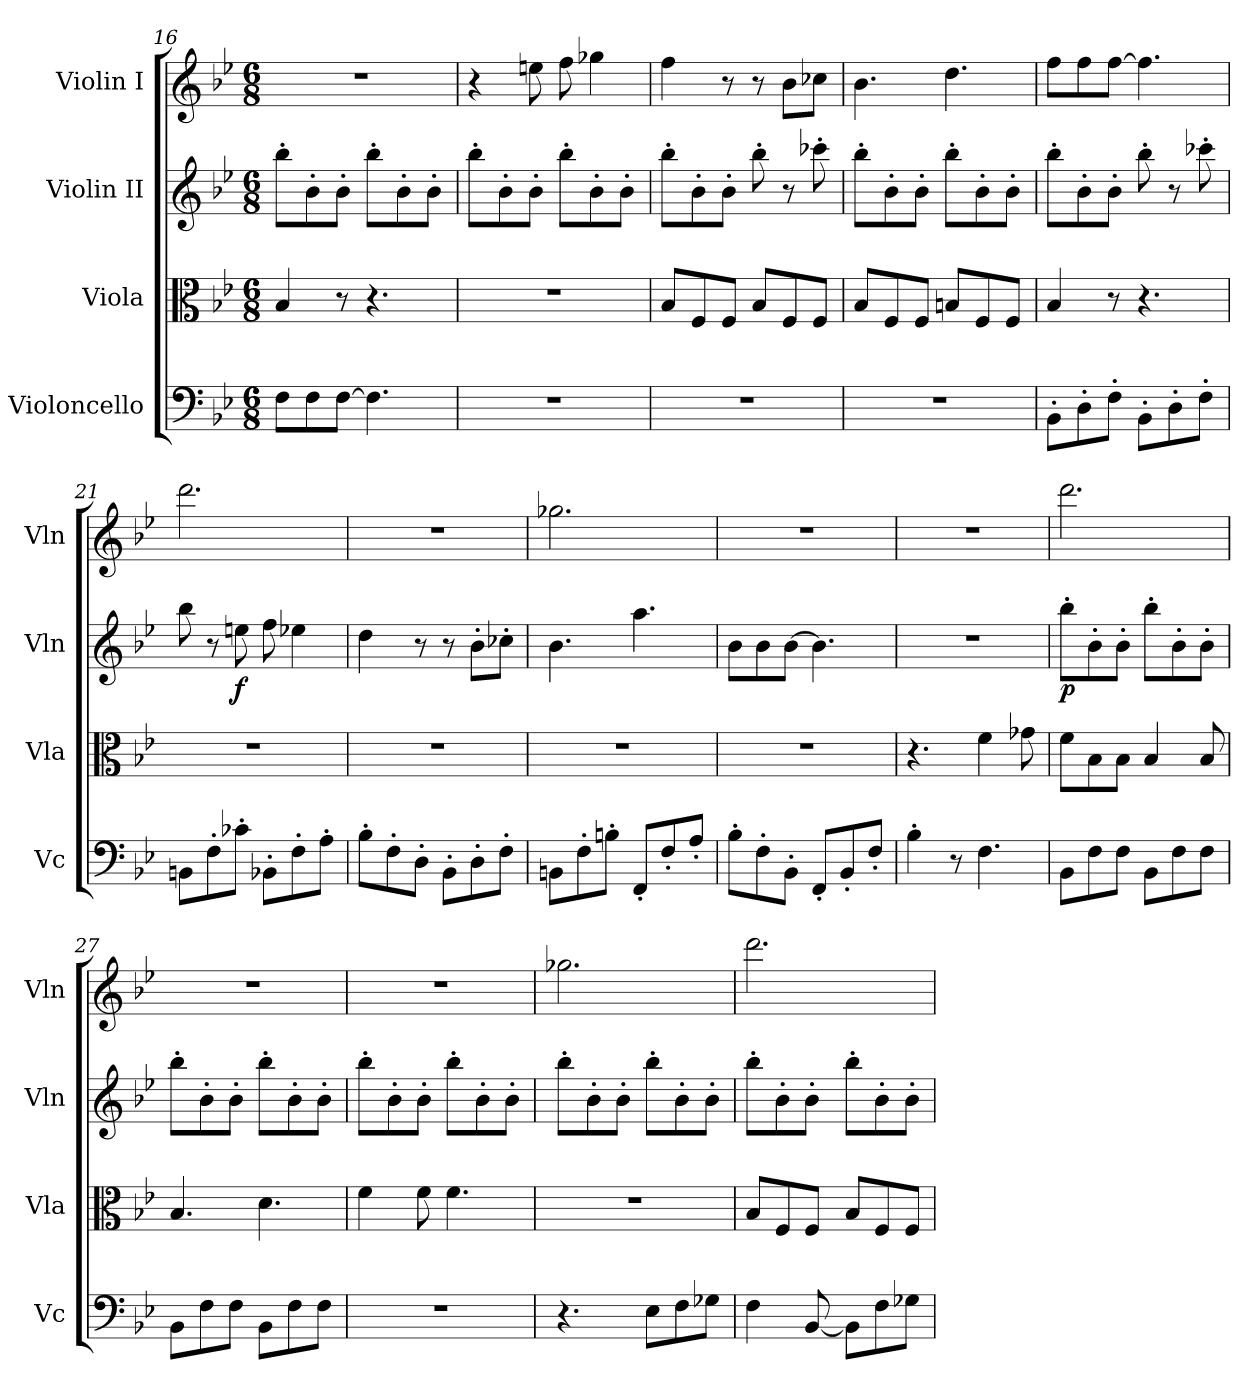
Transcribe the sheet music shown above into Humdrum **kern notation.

**kern	**kern	**kern	**dynam	**kern
*part4	*part3	*part2	*part2	*part1
*staff4	*staff3	*staff2	*staff2	*staff1
*I"Violoncello	*I"Viola	*I"Violin II	*	*I"Violin I
*I'Vc	*I'Vla	*I'Vln	*	*I'Vln
*clefF4	*clefC3	*clefG2	*	*clefG2
*k[b-e-]	*k[b-e-]	*k[b-e-]	*	*k[b-e-]
*M6/8	*M6/8	*M6/8	*	*M6/8
=16	=16	=16	=16	=16
8F\L	4B-/	8bb-'\L	.	2.r
8F\	.	8b-'\	.	.
[8F\J	8r	8b-'\J	.	.
4.F\]	4.r	8bb-'\L	.	.
.	.	8b-'\	.	.
.	.	8b-'\J	.	.
=17	=17	=17	=17	=17
2.r	2.r	8bb-'\L	.	4r
.	.	8b-'\	.	.
.	.	8b-'\J	.	8een\
.	.	8bb-'\L	.	8ff\
.	.	8b-'\	.	4gg-X\
.	.	8b-'\J	.	.
=18	=18	=18	=18	=18
2.r	8B-/L	8bb-'\L	.	4ff\
.	8F/	8b-'\	.	.
.	8F/J	8b-'\J	.	8r
.	8B-/L	8bb-'\	.	8r
.	8F/	8r	.	8b-\L
.	8F/J	8ccc-X'\	.	8cc-X\J
=19	=19	=19	=19	=19
2.r	8B-/L	8bb-'\L	.	4.b-\
.	8F/	8b-'\	.	.
.	8F/J	8b-'\J	.	.
.	8Bn/L	8bb-'\L	.	4.dd\
.	8F/	8b-'\	.	.
.	8F/J	8b-'\J	.	.
=20	=20	=20	=20	=20
8BB-'\L	4B-/	8bb-'\L	.	8ff\L
8D'\	.	8b-'\	.	8ff\
8F'\J	8r	8b-'\J	.	[8ff\J
8BB-'\L	4.r	8bb-'\	.	4.ff\]
8D'\	.	8r	.	.
8F'\J	.	8ccc-X'\	.	.
=21	=21	=21	=21	=21
8BBn\L	2.r	8bb-\	.	2.ddd\
8F'\	.	8r	.	.
!	!	!	!LO:DY:b	!
8c-X'\J	.	8een\	f	.
8BB-X'\L	.	8ff\	.	.
8F'\	.	4ee-X\	.	.
8A'\J	.	.	.	.
=22	=22	=22	=22	=22
8B-'\L	2.r	4dd\	.	2.r
8F'\	.	.	.	.
8D'\J	.	8r	.	.
8BB-'\L	.	8r	.	.
8D'\	.	8b-'\L	.	.
8F'\J	.	8cc-X'\J	.	.
=23	=23	=23	=23	=23
8BBn\L	2.r	4.b-\	.	2.gg-X\
8F'\	.	.	.	.
8Bn'\J	.	.	.	.
8FF'/L	.	4.aa\	.	.
8F'/	.	.	.	.
8A'/J	.	.	.	.
=24	=24	=24	=24	=24
8B-'\L	2.r	8b-\L	.	2.r
8F'\	.	8b-\	.	.
8BB-'\J	.	[8b-\J	.	.
8FF'/L	.	4.b-\]	.	.
8BB-'/	.	.	.	.
8F'/J	.	.	.	.
=25	=25	=25	=25	=25
4B-'\	4.r	2.r	.	2.r
8r	.	.	.	.
4.F\	4f\	.	.	.
.	8g-X\	.	.	.
=26	=26	=26	=26	=26
!	!	!	!LO:DY:b	!
8BB-\L	8f\L	8bb-'\L	p	2.ddd\
8F\	8B-\	8b-'\	.	.
8F\J	8B-\J	8b-'\J	.	.
8BB-\L	4B-/	8bb-'\L	.	.
8F\	.	8b-'\	.	.
8F\J	8B-/	8b-'\J	.	.
=27	=27	=27	=27	=27
8BB-\L	4.B-/	8bb-'\L	.	2.r
8F\	.	8b-'\	.	.
8F\J	.	8b-'\J	.	.
8BB-\L	4.d\	8bb-'\L	.	.
8F\	.	8b-'\	.	.
8F\J	.	8b-'\J	.	.
=28	=28	=28	=28	=28
2.r	4f\	8bb-'\L	.	2.r
.	.	8b-'\	.	.
.	8f\	8b-'\J	.	.
.	4.f\	8bb-'\L	.	.
.	.	8b-'\	.	.
.	.	8b-'\J	.	.
=29	=29	=29	=29	=29
4.r	2.r	8bb-'\L	.	2.gg-X\
.	.	8b-'\	.	.
.	.	8b-'\J	.	.
8E-\L	.	8bb-'\L	.	.
8F\	.	8b-'\	.	.
8G-X\J	.	8b-'\J	.	.
=30	=30	=30	=30	=30
4F\	8B-/L	8bb-'\L	.	2.ddd\
.	8F/	8b-'\	.	.
[8BB-/	8F/J	8b-'\J	.	.
8BB-\L]	8B-/L	8bb-'\L	.	.
8F\	8F/	8b-'\	.	.
8G-X\J	8F/J	8b-'\J	.	.
=	=	=	=	=
*-	*-	*-	*-	*-
